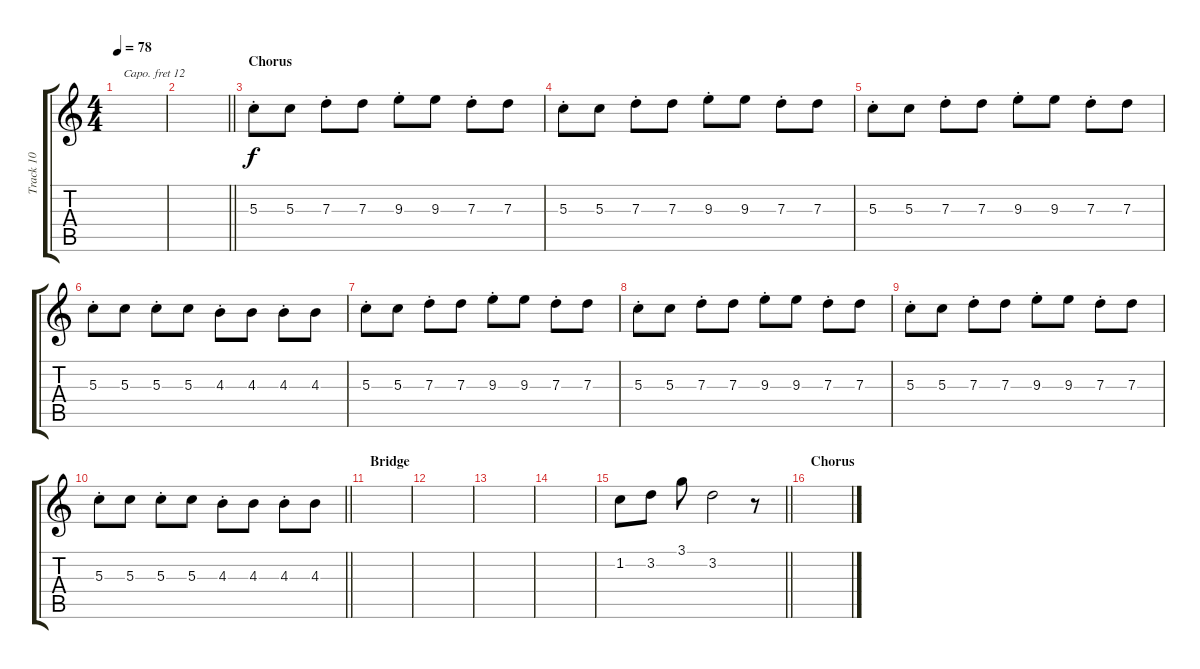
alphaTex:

\track ("Track 10" "Track 10") {instrument stringensemble1}
\staff {score tabs}
\capo 12
\tuning (E4 B3 G3 D3 A2 E2) {hide}
\ts (4 4)
\tempo 78
\clef g2
\ks c
|
\barLineRight lightlight
|
\section ("" "Chorus")
5.3{st}.8 5.3.8 7.3{st}.8 7.3.8 9.3{st}.8 9.3.8 7.3{st}.8 7.3.8 |
5.3{st}.8 5.3.8 7.3{st}.8 7.3.8 9.3{st}.8 9.3.8 7.3{st}.8 7.3.8 |
5.3{st}.8 5.3.8 7.3{st}.8 7.3.8 9.3{st}.8 9.3.8 7.3{st}.8 7.3.8 |
5.3{st}.8 5.3.8 5.3{st}.8 5.3.8 4.3{st}.8 4.3.8 4.3{st}.8 4.3.8 |
5.3{st}.8 5.3.8 7.3{st}.8 7.3.8 9.3{st}.8 9.3.8 7.3{st}.8 7.3.8 |
5.3{st}.8 5.3.8 7.3{st}.8 7.3.8 9.3{st}.8 9.3.8 7.3{st}.8 7.3.8 |
5.3{st}.8 5.3.8 7.3{st}.8 7.3.8 9.3{st}.8 9.3.8 7.3{st}.8 7.3.8 |
\barLineRight lightlight
5.3{st}.8 5.3.8 5.3{st}.8 5.3.8 4.3{st}.8 4.3.8 4.3{st}.8 4.3.8 |
\section ("" "Bridge")
|
|
|
|
\barLineRight lightlight
1.2.8 3.2.8 3.1.8 3.2.2 r.8 |
\section ("" "Chorus")
